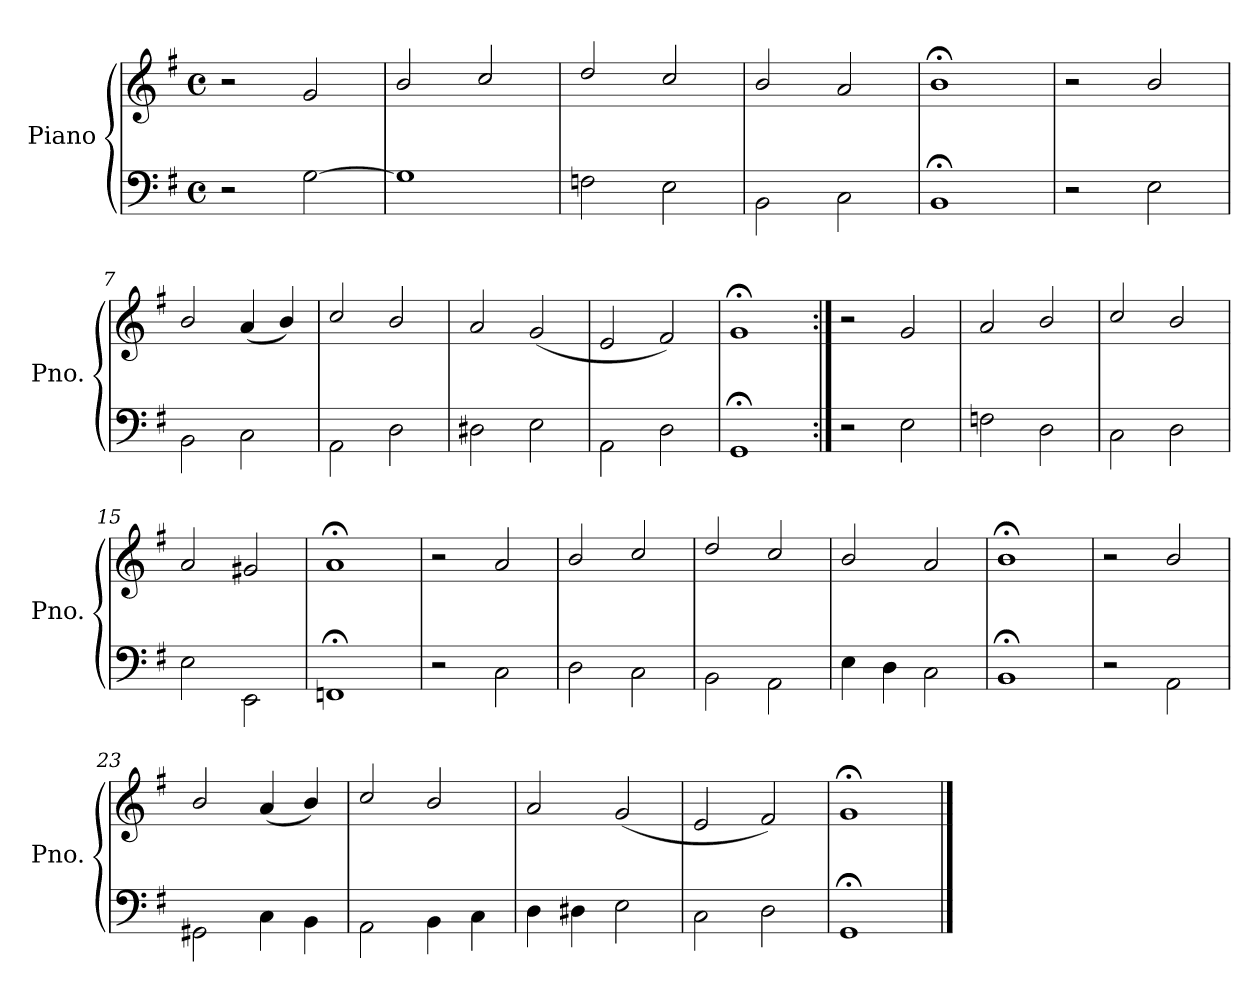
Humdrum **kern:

**kern	**kern
*part1	*part1
*staff2	*staff1
*I"Piano	*
*I'Pno.	*
*clefF4	*clefG2
*k[f#]	*k[f#]
*G:	*G:
*M4/4	*M4/4
*met(c)	*met(c)
=1	=1
2r	2r
[<2G\	2g/
=2	=2
1G]	2b/
.	2cc/
=3	=3
2Fn\	2dd/
2E\	2cc/
=4	=4
2BB\	2b/
2C\	2a/
=5	=5
1BB;	1b;<
=6	=6
2r	2r
2E\	2b/
=7	=7
2BB\	2b/
2C\	(4a/
.	4b/)
=8	=8
2AA\	2cc/
2D\	2b/
=9	=9
2D#X\	2a/
2E\	(2g/
=10	=10
2AA\	2e/
2D\	2f#/)
=11	=11
1GG;	1g;<
!!LO:LB:g=z
=12:|!	=12:|!
2r	2r
2E\	2g/
=13	=13
2Fn\	2a/
2D\	2b/
=14	=14
2C\	2cc/
2D\	2b/
=15	=15
2E\	2a/
2EE\	2g#X/
=16	=16
1FFn;	1a;<
=17	=17
2r	2r
2C\	2a/
=18	=18
2D\	2b/
2C\	2cc/
=19	=19
2BB\	2dd/
2AA\	2cc/
=20	=20
4E\	2b/
4D\	.
2C\	2a/
=21	=21
1BB;	1b;<
!!LO:LB:g=z
=22	=22
2r	2r
2AA\	2b/
=23	=23
2GG#X\	2b/
4C\	(4a/
4BB\	4b/)
=24	=24
2AA\	2cc/
4BB\	2b/
4C\	.
=25	=25
4D\	2a/
4D#X\	.
2E\	(2g/
=26	=26
2C\	2e/
2D\	2f#/)
=27	=27
1GG;	1g;<
==	==
*-	*-
